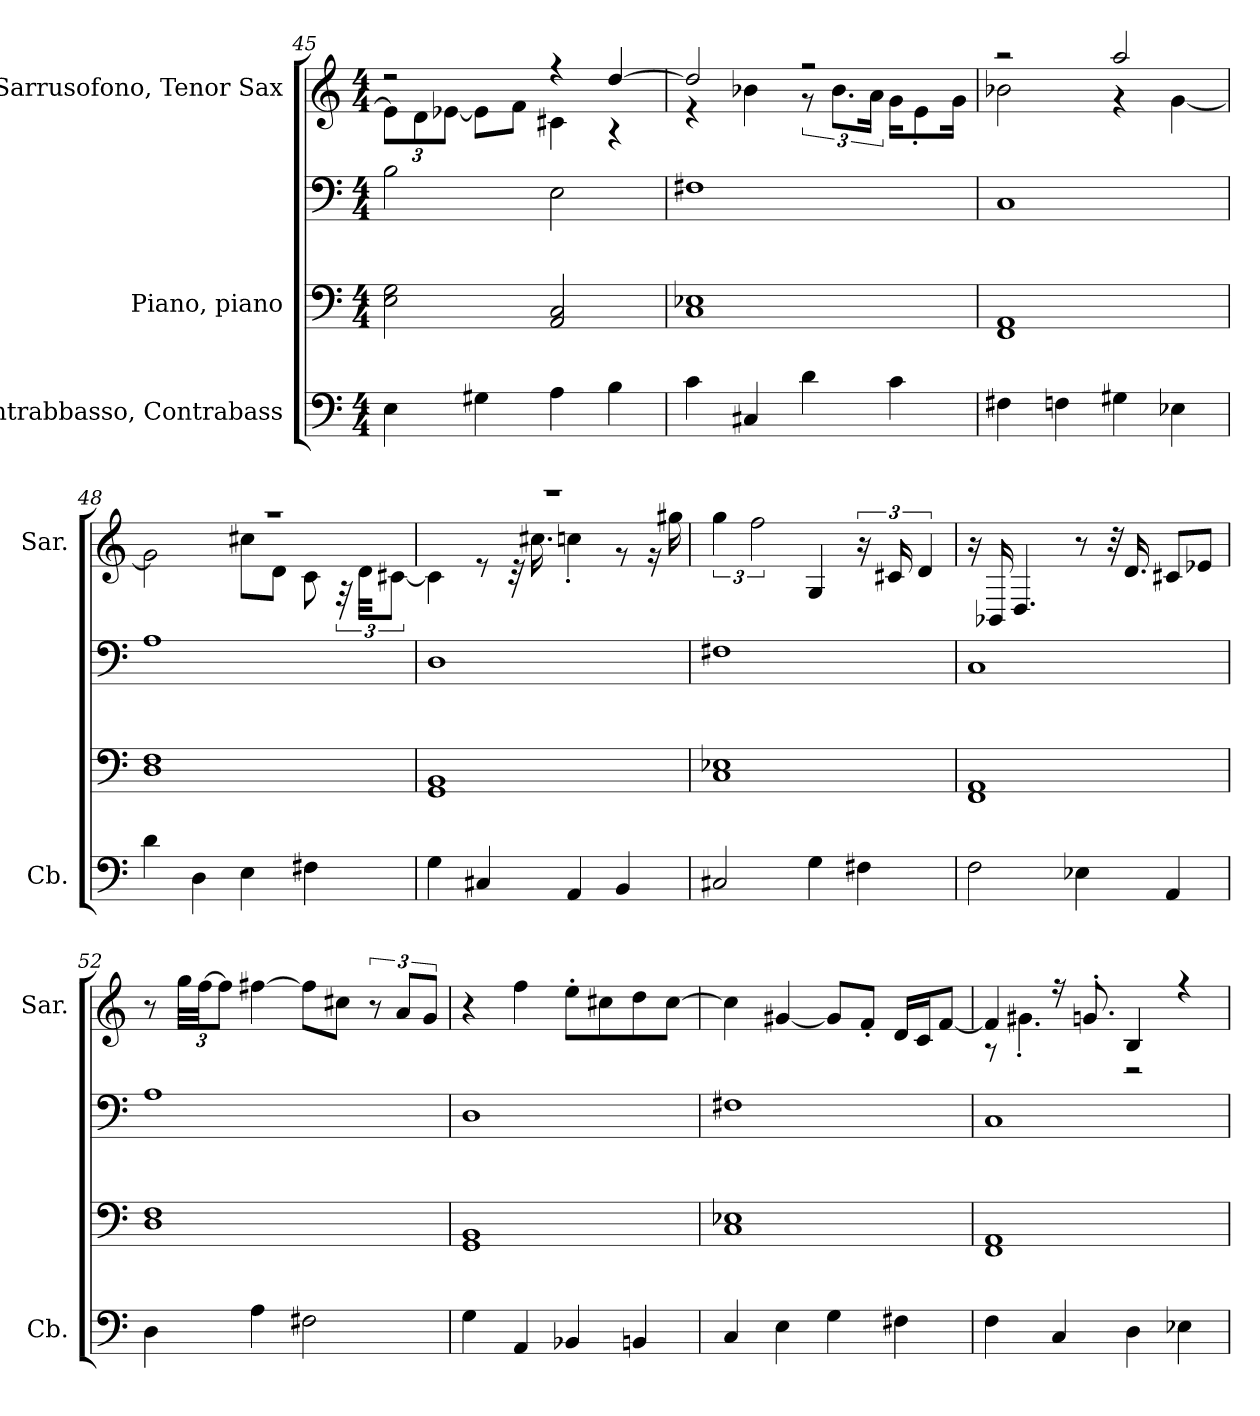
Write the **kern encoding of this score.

**kern	**kern	**kern	**kern
*part3	*part2	*part2	*part1
*staff4	*staff3	*staff2	*staff1
*I"Contrabbasso, Contrabass	*I"Piano, piano	*	*I"Sarrusofono, Tenor Sax
*I'Cb.	*	*	*I'Sar.
*clefF4	*clefF4	*clefF4	*clefG2
*ITrd7c12	*	*	*ITrd1c2
*k[]	*k[]	*k[]	*k[b-e-]
*M4/4	*M4/4	*M4/4	*M4/4
=45	=45	=45	=45
*	*	*	*^
*	*	*	*	*Xbrackettup
4EE\	2E\ 2G\	2B\	2r	12d\L]
.	.	.	.	12c\
.	.	.	.	[12d-X\J
4GG#X\	.	.	.	8d-\L]
.	.	.	.	8e-\J
4AA\	2AA/ 2C/	2E\	4r	4Bn\
4BB\	.	.	[4cc/	4r
!!LO:LB:g=z	!!
=46	=46	=46	=46	=46
4C\	1C 1E-X	1F#X	2cc/]	4r
4CC#X/	.	.	.	4a-X\
*	*	*	*	*brackettup
4D\	.	.	2r	12r
.	.	.	.	12.a-\L
.	.	.	.	24g\Jk
4C\	.	.	.	16f\KL
.	.	.	.	8d'\
.	.	.	.	16f\Jk
=47	=47	=47	=47	=47
4FF#X\	1FF 1AA	1C	2r	2a-X\
4FFn\	.	.	.	.
4GG#X\	.	.	2gg/	4r
4EE-X\	.	.	.	[4f\
=48	=48	=48	=48	=48
4D\	1D 1F	1A	1r	2f\]
4DD\	.	.	.	.
4EE\	.	.	.	8bn\L
.	.	.	.	8c\J
4FF#X\	.	.	.	8B-\
.	.	.	.	48r
.	.	.	.	48c\KKL
.	.	.	.	[12Bn\J
=49	=49	=49	=49	=49
4GG\	1GG 1BB	1D	1r	4B\]
4CC#X/	.	.	.	8r
.	.	.	.	32r
.	.	.	.	16.bn\
4AAA/	.	.	.	4b-X'\
4BBB/	.	.	.	8r
.	.	.	.	16r
.	.	.	.	16ff#X\
*	*	*	*v	*v
!!LO:PB:g=z
=50	=50	=50	=50
2CC#X/	1C 1E-X	1F#X	6ff\
.	.	.	3ee-\
4GG\	.	.	4F/
4FF#X\	.	.	24r
.	.	.	24Bn/
.	.	.	6c/
=51	=51	=51	=51
2FF\	1FF 1AA	1C	16r
.	.	.	16AA-X/
.	.	.	4.C/
4EE-X\	.	.	8r
.	.	.	32r
.	.	.	16.c/
4AAA/	.	.	8Bn/L
.	.	.	8d-X/J
=52	=52	=52	=52
4DD\	1D 1F	1A	8r
*	*	*	*Xbrackettup
.	.	.	48ff\LLL
.	.	.	[48ee-\JJ
.	.	.	12ee-\J]
4AA\	.	.	[4een\
2FF#X\	.	.	8ee\L]
.	.	.	8bn\J
*	*	*	*brackettup
.	.	.	12r
.	.	.	12g/L
.	.	.	12f/J
=53	=53	=53	=53
4GG\	1GG 1BB	1D	4r
4AAA/	.	.	4ee-\
4BBB-X/	.	.	8dd'\L
.	.	.	8bn\
4BBBn/	.	.	8cc\
.	.	.	[8b\J
!!LO:LB:g=z
=54	=54	=54	=54
4CC/	1C 1E-X	1F#X	4b\]
4EE\	.	.	[4f#X/
4GG\	.	.	8f#/L]
.	.	.	8e-'/J
4FF#X\	.	.	16c/LL
.	.	.	16B-/J
.	.	.	[8e-/J
=55	=55	=55	=55
*	*	*	*^
4FF\	1FF 1AA	1C	4e-/]	8r
.	.	.	.	4.f#X'\
4CC/	.	.	16r	.
.	.	.	8.fn'/	.
4DD\	.	.	4A/	2r
4EE-X\	.	.	4r	.
*	*	*	*v	*v
=	=	=	=
*-	*-	*-	*-
